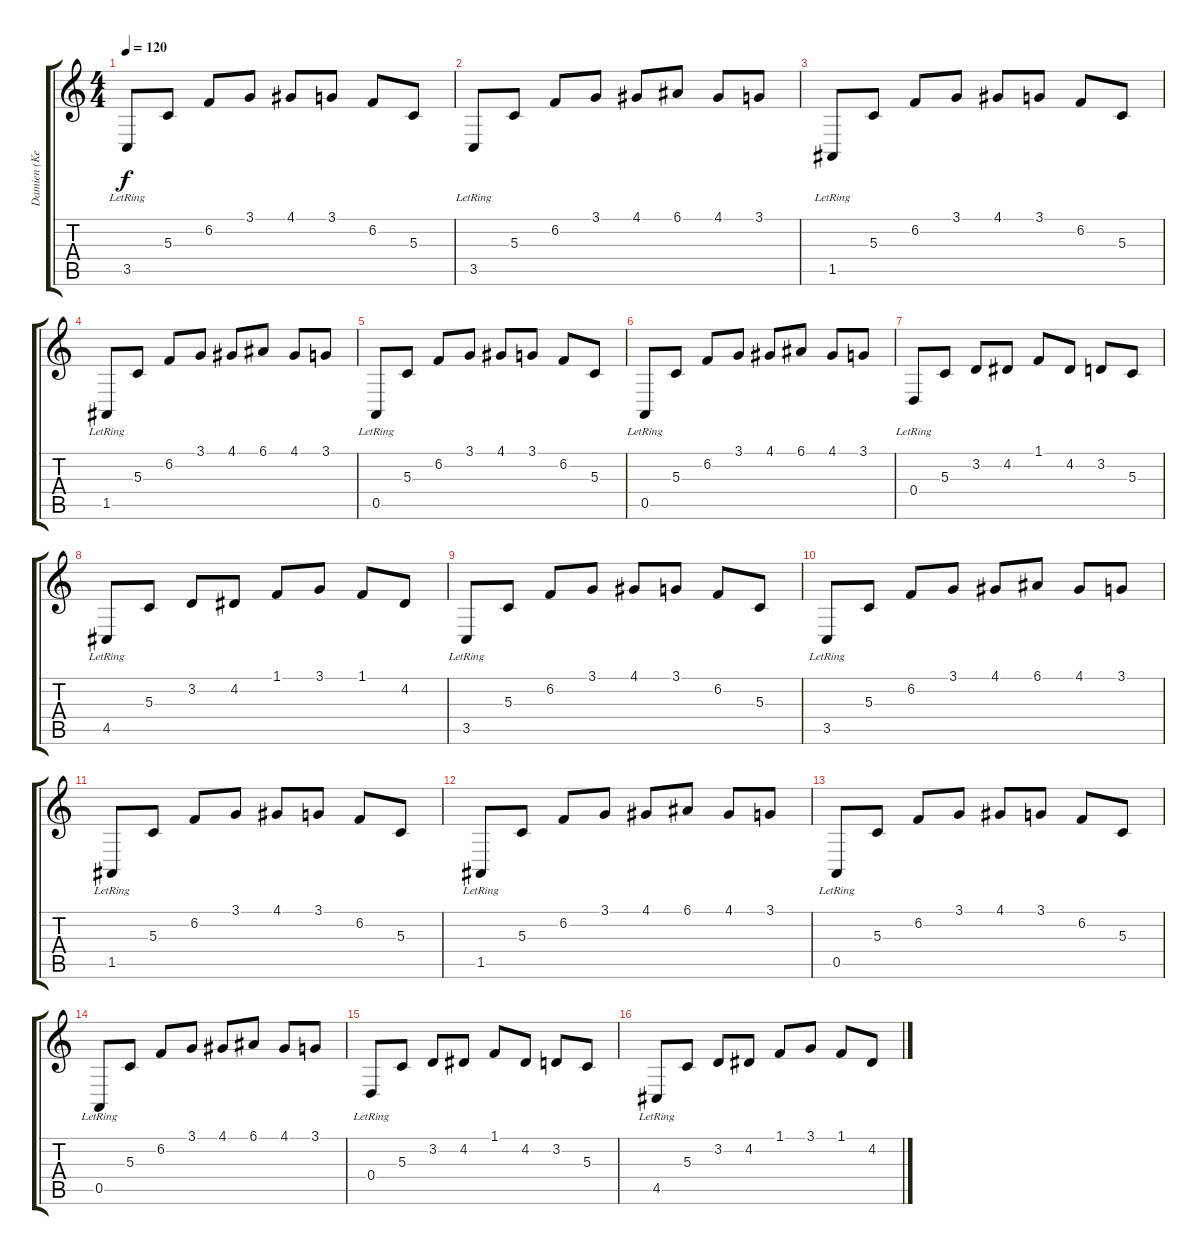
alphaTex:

\track ("Damien (KeybRight)" "Damien (Ke") {instrument pad4choir}
\staff {score tabs}
\tuning (E4 B3 G3 D3 A2 E2) {hide}
\ts (4 4)
\tempo 120
\clef g2
\ks c
3.5{lr}.8{dy f} 5.3.8 6.2.8 3.1.8 4.1.8 3.1.8 6.2.8 5.3.8 |
3.5{lr}.8 5.3.8 6.2.8 3.1.8 4.1.8 6.1.8 4.1.8 3.1.8 |
1.5{lr}.8 5.3.8 6.2.8 3.1.8 4.1.8 3.1.8 6.2.8 5.3.8 |
1.5{lr}.8 5.3.8 6.2.8 3.1.8 4.1.8 6.1.8 4.1.8 3.1.8 |
0.5{lr}.8 5.3.8 6.2.8 3.1.8 4.1.8 3.1.8 6.2.8 5.3.8 |
0.5{lr}.8 5.3.8 6.2.8 3.1.8 4.1.8 6.1.8 4.1.8 3.1.8 |
0.4{lr}.8 5.3.8 3.2.8 4.2.8 1.1.8 4.2.8 3.2.8 5.3.8 |
4.5{lr}.8 5.3.8 3.2.8 4.2.8 1.1.8 3.1.8 1.1.8 4.2.8 |
3.5{lr}.8 5.3.8 6.2.8 3.1.8 4.1.8 3.1.8 6.2.8 5.3.8 |
3.5{lr}.8 5.3.8 6.2.8 3.1.8 4.1.8 6.1.8 4.1.8 3.1.8 |
1.5{lr}.8 5.3.8 6.2.8 3.1.8 4.1.8 3.1.8 6.2.8 5.3.8 |
1.5{lr}.8 5.3.8 6.2.8 3.1.8 4.1.8 6.1.8 4.1.8 3.1.8 |
0.5{lr}.8 5.3.8 6.2.8 3.1.8 4.1.8 3.1.8 6.2.8 5.3.8 |
0.5{lr}.8 5.3.8 6.2.8 3.1.8 4.1.8 6.1.8 4.1.8 3.1.8 |
0.4{lr}.8 5.3.8 3.2.8 4.2.8 1.1.8 4.2.8 3.2.8 5.3.8 |
4.5{lr}.8 5.3.8 3.2.8 4.2.8 1.1.8 3.1.8 1.1.8 4.2.8
